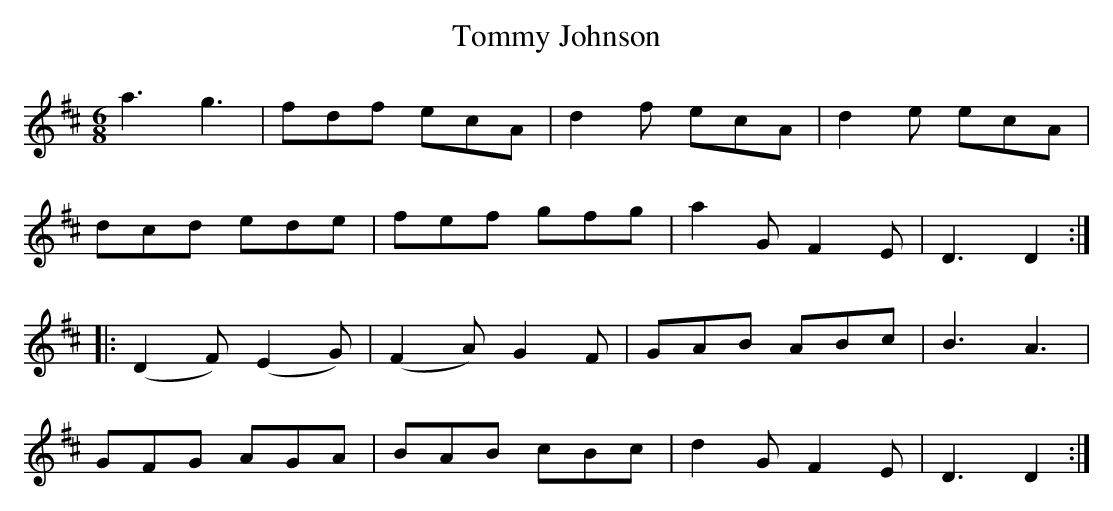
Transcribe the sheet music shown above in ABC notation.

X:1
T: Tommy Johnson
M: 6/8
L: 1/8
K: D
     a3     g3   |  fdf   ecA  | d2 f  ecA | d2 e ecA |
    dcd    ede   |  fef   gfg  | a2 G F2 E | D3   D2 :|
|: (D2 F) (E2 G) | (F2 A) G2 F | GAB   ABc | B3   A3  |
    GFG    AGA   |  BAB   cBc  | d2 G F2 E | D3   D2 :|
